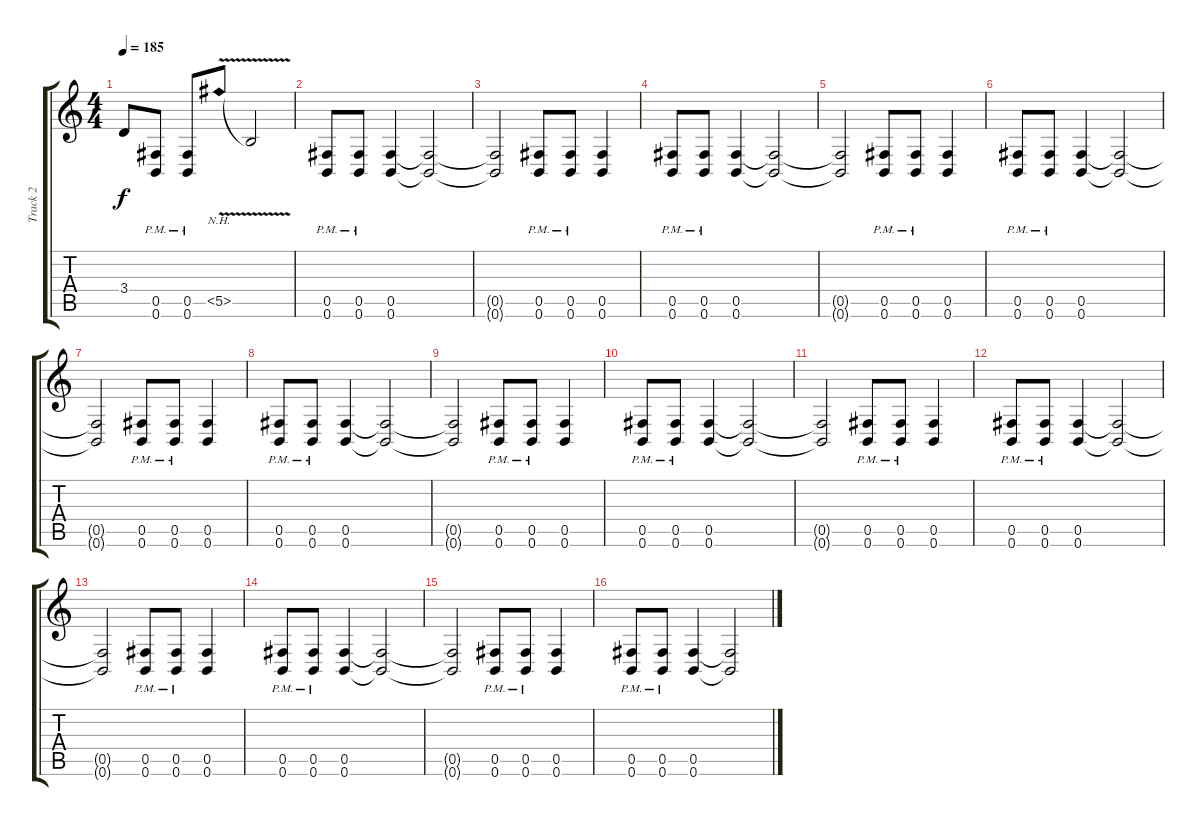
\track ("Track 2" "Track 2") {instrument distortionguitar}
\staff {score tabs}
\tuning (Db4 Ab3 E3 B2 Gb2 B1) {hide}
\ts (4 4)
\tempo 185
\clef g2
\ks c
3.4.8{dy f} (0.5{pm} 0.6{pm}).8 (0.5{pm} 0.6{pm}).8 5.5{nh v}.8 5.5{t}.2 |
(0.5{pm} 0.6{pm}).8 (0.5{pm} 0.6{pm}).8 (0.5 0.6).4 (0.5{t} 0.6{t}).2 |
(0.5{t} 0.6{t}).2 (0.5{pm} 0.6{pm}).8 (0.5{pm} 0.6{pm}).8 (0.5 0.6).4 |
(0.5{pm} 0.6{pm}).8 (0.5{pm} 0.6{pm}).8 (0.5 0.6).4 (0.5{t} 0.6{t}).2 |
(0.5{t} 0.6{t}).2 (0.5{pm} 0.6{pm}).8 (0.5{pm} 0.6{pm}).8 (0.5 0.6).4 |
(0.5{pm} 0.6{pm}).8 (0.5{pm} 0.6{pm}).8 (0.5 0.6).4 (0.5{t} 0.6{t}).2 |
(0.5{t} 0.6{t}).2 (0.5{pm} 0.6{pm}).8 (0.5{pm} 0.6{pm}).8 (0.5 0.6).4 |
(0.5{pm} 0.6{pm}).8 (0.5{pm} 0.6{pm}).8 (0.5 0.6).4 (0.5{t} 0.6{t}).2 |
(0.5{t} 0.6{t}).2 (0.5{pm} 0.6{pm}).8 (0.5{pm} 0.6{pm}).8 (0.5 0.6).4 |
(0.5{pm} 0.6{pm}).8 (0.5{pm} 0.6{pm}).8 (0.5 0.6).4 (0.5{t} 0.6{t}).2 |
(0.5{t} 0.6{t}).2 (0.5{pm} 0.6{pm}).8 (0.5{pm} 0.6{pm}).8 (0.5 0.6).4 |
(0.5{pm} 0.6{pm}).8 (0.5{pm} 0.6{pm}).8 (0.5 0.6).4 (0.5{t} 0.6{t}).2 |
(0.5{t} 0.6{t}).2 (0.5{pm} 0.6{pm}).8 (0.5{pm} 0.6{pm}).8 (0.5 0.6).4 |
(0.5{pm} 0.6{pm}).8 (0.5{pm} 0.6{pm}).8 (0.5 0.6).4 (0.5{t} 0.6{t}).2 |
(0.5{t} 0.6{t}).2 (0.5{pm} 0.6{pm}).8 (0.5{pm} 0.6{pm}).8 (0.5 0.6).4 |
(0.5{pm} 0.6{pm}).8 (0.5{pm} 0.6{pm}).8 (0.5 0.6).4 (0.5{t} 0.6{t}).2
